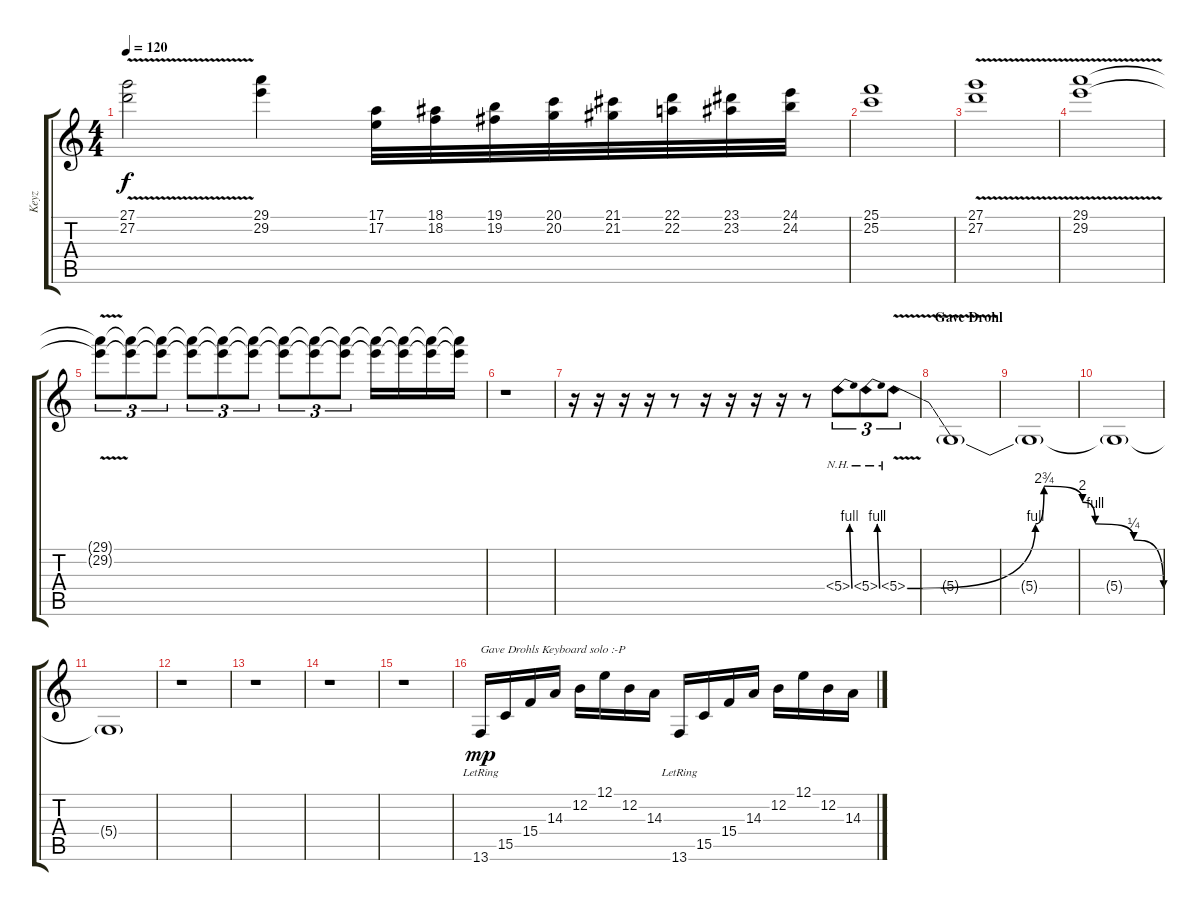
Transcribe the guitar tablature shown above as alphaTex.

\track ("Keyz" "Keyz") {instrument electricpiano1}
\staff {score tabs}
\tuning (E4 B3 G3 D3 A2 E2) {hide}
\ts (4 4)
\tempo 120
\clef g2
\ks c
(27.1{v} 27.2{v}).2{dy f} (29.1 29.2).4 (17.1 17.2).32 (18.1 18.2).32 (19.1 19.2).32 (20.1 20.2).32 (21.1 21.2).32 (22.1 22.2).32 (23.1 23.2).32 (24.1 24.2).32 |
(25.1 25.2).1 |
(27.1{v} 27.2).1 |
(29.1{v} 29.2{v}).1 |
(29.1{t} 29.2{t}).8{tu (3 2) balance 0} (29.1{t} 29.2{t}).8{tu (3 2) balance 16} (29.1{t} 29.2{t}).8{tu (3 2) balance 0} (29.1{t} 29.2{t}).8{tu (3 2) balance 16} (29.1{t} 29.2{t}).8{tu (3 2) balance 0} (29.1{t} 29.2{t}).8{tu (3 2) balance 16} (29.1{t} 29.2{t}).8{tu (3 2) balance 0} (29.1{t} 29.2{t}).8{tu (3 2) balance 16} (29.1{t} 29.2{t}).8{tu (3 2) balance 0} (29.1{t} 29.2{t}).16{balance 16} (29.1{t} 29.2{t}).16{balance 0} (29.1{t} 29.2{t}).16{balance 16} (29.1{t} 29.2{t}).16{balance 0} |
r.1 |
r.16 r.16 r.16 r.16 r.8 r.16 r.16 r.16 r.16 r.8 5.4{be (bend 0 0 60 4) nh}.8{tu (3 2) volume 10 instrument pad4choir} 5.4{be (bend 0 0 60 4) nh}.8{tu (3 2)} 5.4{be (custom 0 0 30 4 32 11 41 8 44 4 53 1 60 0) nh v}.8{tu (3 2)} |
\section ("" "Gave Drohl")
5.4{t}.1 |
5.4{t}.1 |
5.4{t}.1 |
5.4{t}.1 |
r.1 |
r.1 |
r.1 |
r.1 |
13.6{lr}.16{txt "Gave Drohls Keyboard solo :-P" dy mp instrument electricpiano1} 15.5.16 15.4.16 14.3.16 12.2.16 12.1.16 12.2.16 14.3.16 13.6{lr}.16 15.5.16 15.4.16 14.3.16 12.2.16 12.1.16 12.2.16 14.3.16
